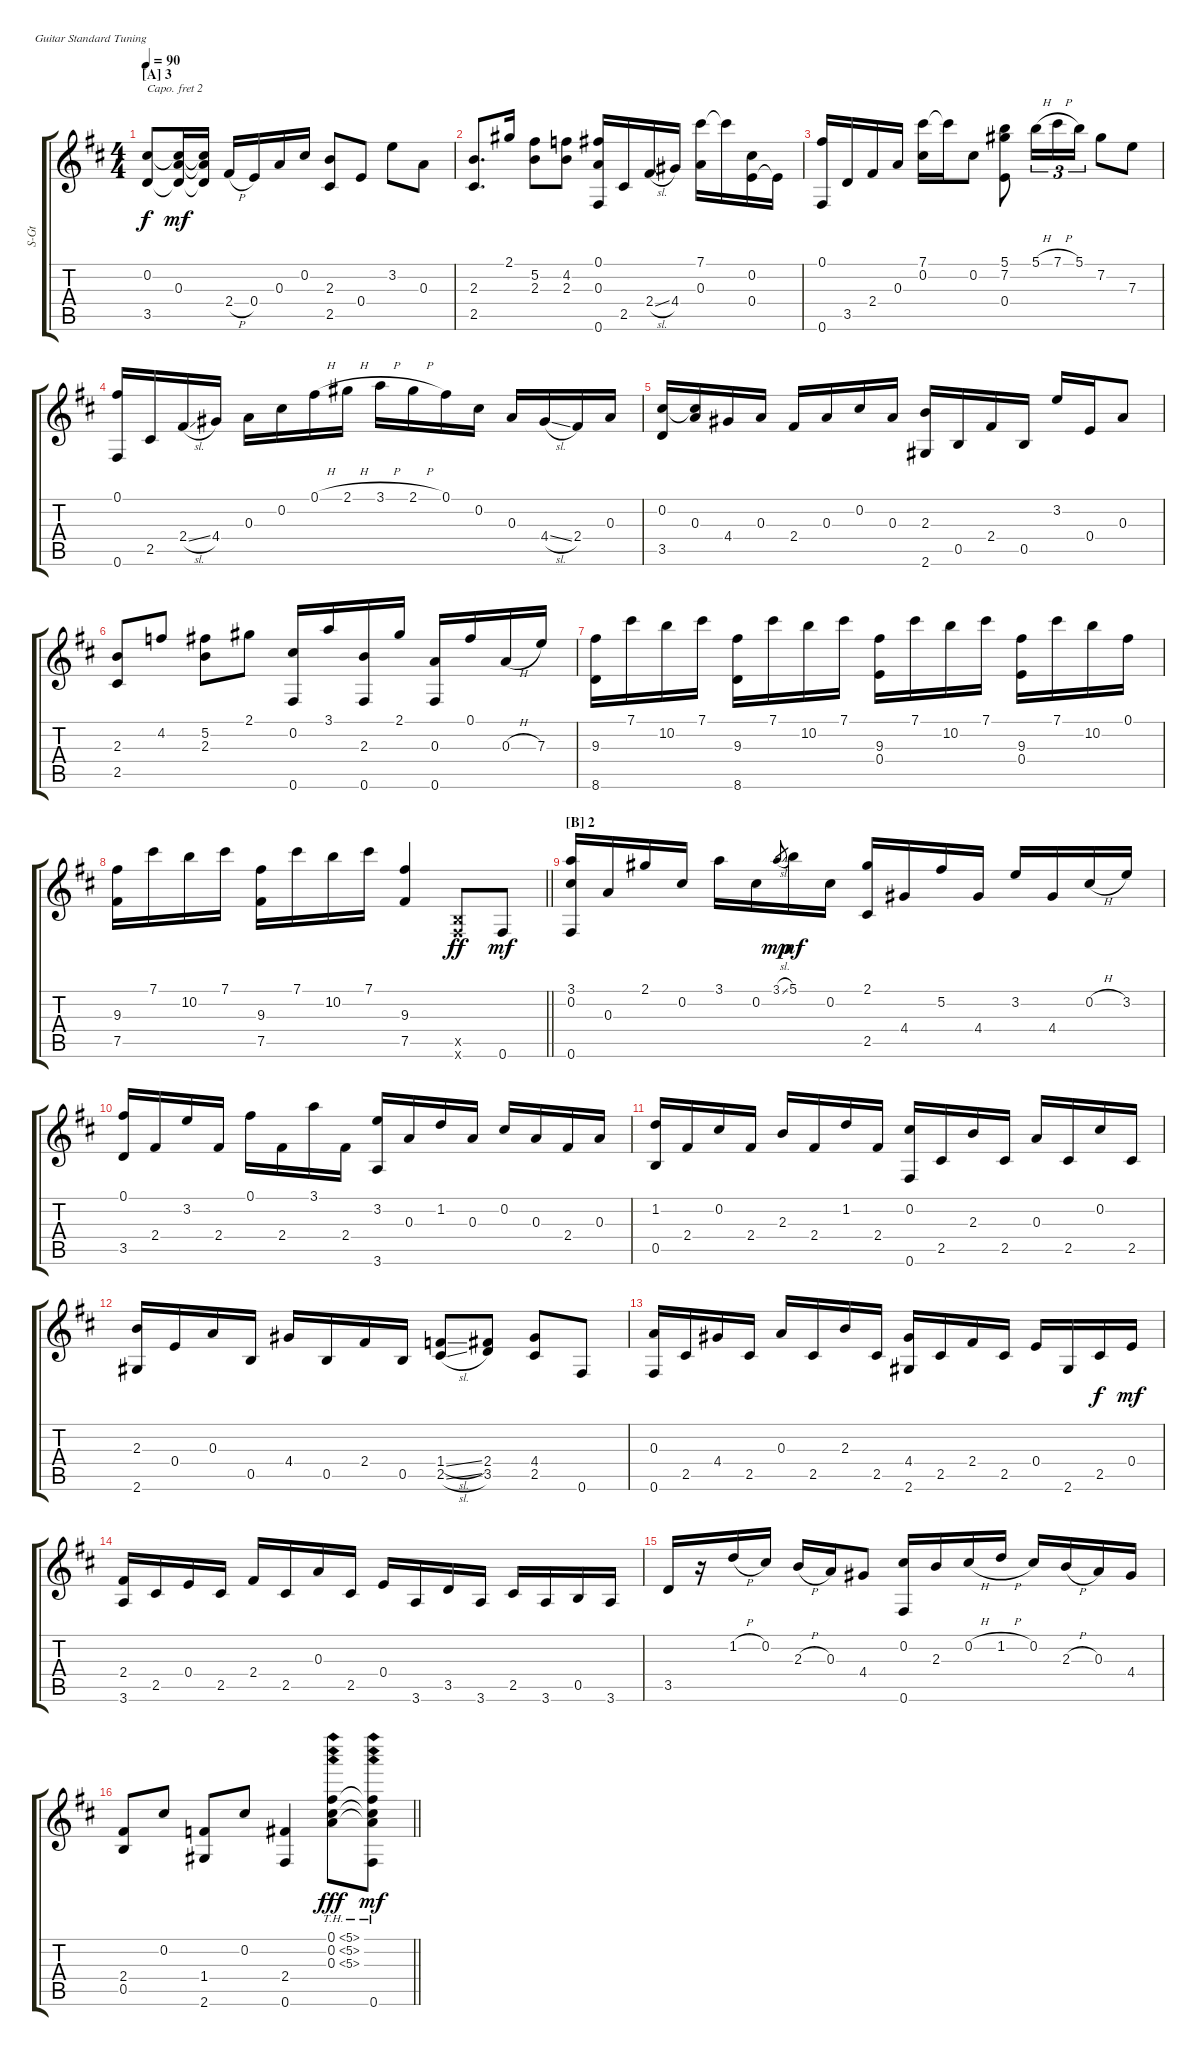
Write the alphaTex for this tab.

\bracketExtendMode groupsimilarinstruments
\track ("Guitar" "S-Gt") {instrument acousticguitarsteel}
\staff {score tabs}
\capo 2
\tuning (E4 B3 G3 D3 A2 E2)
\ts (4 4)
\section ("A" "3")
\tempo 90
\clef g2
\ks d
(0.2{acc forcenatural} 3.5{acc forcenatural}).8{dy f beam Up} (0.2{t acc forcenatural} 3.5{t acc forcenatural} 0.3{acc forcenatural}).16{dy mf beam Up} (3.5{t acc forcenatural} 0.2{t acc forcenatural} 0.3{t acc forcenatural}).16{beam Up} 2.4{h acc forcenatural}.16{beam Up} 0.4{acc forcenatural}.16{beam Up} 0.3{acc forcenatural}.16{beam Up} 0.2{acc forcenatural}.16{beam Up} (2.3{acc forcenatural} 2.5{acc forcenatural}).8{beam Up} 0.4{acc forcenatural}.8{beam Up} 3.2{acc forcenatural}.8{beam Down} 0.3{acc forcenatural}.8{beam Down} |
(2.3{acc forcenatural} 2.5{acc forcenatural}).8{d beam Up} 2.1{acc #}.16{beam Up} (5.2{acc forcenatural} 2.3{acc forcenatural}).8{beam Down} (4.2{acc b} 2.3{acc forcenatural}).8{beam Down} (0.1{acc forcenatural} 0.3{acc forcenatural} 0.6{acc forcenatural}).16{beam Up} 2.5{acc forcenatural}.16{beam Up} 2.4{sl acc forcenatural}.16{beam Up} 4.4{acc #}.16{beam Up} (7.1{acc forcenatural} 0.3{acc forcenatural}).16{beam Down} 7.1{t acc forcenatural}.16{beam Down} (0.2{acc forcenatural} 0.4{acc forcenatural}).16{beam Down} 0.4{t acc forcenatural}.16{beam Down} |
(0.6{acc forcenatural} 0.1{acc forcenatural}).16{beam Up} 3.5{acc forcenatural}.16{beam Up} 2.4{acc forcenatural}.16{beam Up} 0.3{acc forcenatural}.16{beam Up} (0.2{acc forcenatural} 7.1{acc forcenatural}).16{beam Down} 7.1{t acc forcenatural}.16{beam Down} 0.2{acc forcenatural}.8{beam Down} (5.1{acc forcenatural} 7.2{acc #} 0.4{acc forcenatural}).8{beam Down} 5.1{h acc forcenatural}.16{tu (3 2) beam Down} 7.1{h acc forcenatural}.16{tu (3 2) beam Down} 5.1{acc forcenatural}.16{tu (3 2) beam Down} 7.2{acc #}.8{beam Down} 7.3{acc forcenatural}.8{beam Down} |
(0.1{acc forcenatural} 0.6{acc forcenatural}).16{beam Up} 2.5{acc forcenatural}.16{beam Up} 2.4{sl acc forcenatural}.16{beam Up} 4.4{acc #}.16{beam Up} 0.3{acc forcenatural}.16{beam Down} 0.2{acc forcenatural}.16{beam Down} 0.1{h acc forcenatural}.16{beam Down} 2.1{h acc #}.16{beam Down} 3.1{h acc forcenatural}.16{beam Down} 2.1{h acc #}.16{beam Down} 0.1{acc forcenatural}.16{beam Down} 0.2{acc forcenatural}.16{beam Down} 0.3{acc forcenatural}.16{beam Up} 4.4{sl acc #}.16{beam Up} 2.4{acc forcenatural}.16{beam Up} 0.3{acc forcenatural}.16{beam Up} |
(0.2{acc forcenatural} 3.5{acc forcenatural}).16{beam Up} (0.3{acc forcenatural} 0.2{t acc forcenatural}).16{beam Up} 4.4{acc #}.16{beam Up} 0.3{acc forcenatural}.16{beam Up} 2.4{acc forcenatural}.16{beam Up} 0.3{acc forcenatural}.16{beam Up} 0.2{acc forcenatural}.16{beam Up} 0.3{acc forcenatural}.16{beam Up} (2.6{acc #} 2.3{acc forcenatural}).16{beam Up} 0.5{acc forcenatural}.16{beam Up} 2.4{acc forcenatural}.16{beam Up} 0.5{acc forcenatural}.16{beam Up} 3.2{acc forcenatural}.16{beam Up} 0.4{acc forcenatural}.16{beam Up} 0.3{acc forcenatural}.8{beam Up} |
(2.3{acc forcenatural} 2.5{acc forcenatural}).8{beam Up} 4.2{acc b}.8{beam Up} (5.2{acc forcenatural} 2.3{acc forcenatural}).8{beam Down} 2.1{acc #}.8{beam Down} (0.2{acc forcenatural} 0.6{acc forcenatural}).16{beam Up} 3.1{acc forcenatural}.16{beam Up} (2.3{acc forcenatural} 0.6{acc forcenatural}).16{beam Up} 2.1{acc #}.16{beam Up} (0.3{acc forcenatural} 0.6{acc forcenatural}).16{beam Up} 0.1{acc forcenatural}.16{beam Up} 0.3{h acc forcenatural}.16{beam Up} 7.3{acc forcenatural}.16{beam Up} |
(9.3{acc forcenatural} 8.6{acc forcenatural}).16{beam Down} 7.1{acc forcenatural}.16{beam Down} 10.2{acc forcenatural}.16{beam Down} 7.1{acc forcenatural}.16{beam Down} (9.3{acc forcenatural} 8.6{acc forcenatural}).16{beam Down} 7.1{acc forcenatural}.16{beam Down} 10.2{acc forcenatural}.16{beam Down} 7.1{acc forcenatural}.16{beam Down} (9.3{acc forcenatural} 0.4{acc forcenatural}).16{beam Down} 7.1{acc forcenatural}.16{beam Down} 10.2{acc forcenatural}.16{beam Down} 7.1{acc forcenatural}.16{beam Down} (9.3{acc forcenatural} 0.4{acc forcenatural}).16{beam Down} 7.1{acc forcenatural}.16{beam Down} 10.2{acc forcenatural}.16{beam Down} 0.1{acc forcenatural}.16{beam Down} |
\barLineRight lightlight
(9.3{acc forcenatural} 7.5{acc forcenatural}).16{beam Down} 7.1{acc forcenatural}.16{beam Down} 10.2{acc forcenatural}.16{beam Down} 7.1{acc forcenatural}.16{beam Down} (9.3{acc forcenatural} 7.5{acc forcenatural}).16{beam Down} 7.1{acc forcenatural}.16{beam Down} 10.2{acc forcenatural}.16{beam Down} 7.1{acc forcenatural}.16{beam Down} (9.3{acc forcenatural} 7.5{acc forcenatural}).4{beam Up} (0.6{x acc forcenatural} 0.5{x acc forcenatural}).8{dy ff beam Up} 0.6{acc forcenatural}.8{dy mf beam Up} |
\section ("B" "2")
(3.1{acc forcenatural} 0.6{acc forcenatural} 0.2{acc forcenatural}).16{beam Up} 0.3{acc forcenatural}.16{beam Up} 2.1{acc #}.16{beam Up} 0.2{acc forcenatural}.16{beam Up} 3.1{acc forcenatural}.16{beam Down} 0.2{acc forcenatural}.16{beam Down} 3.1{sl acc forcenatural}.8{gr dy mp beam Up} 5.1{acc forcenatural}.16{dy mf beam Down} 0.2{acc forcenatural}.16{beam Down} (2.1{acc #} 2.5{acc forcenatural}).16{beam Up} 4.4{acc #}.16{beam Up} 5.2{acc forcenatural}.16{beam Up} 4.4{acc #}.16{beam Up} 3.2{acc forcenatural}.16{beam Up} 4.4{acc #}.16{beam Up} 0.2{h acc forcenatural}.16{beam Up} 3.2{acc forcenatural}.16{beam Up} |
(0.1{acc forcenatural} 3.5{acc forcenatural}).16{beam Up} 2.4{acc forcenatural}.16{beam Up} 3.2{acc forcenatural}.16{beam Up} 2.4{acc forcenatural}.16{beam Up} 0.1{acc forcenatural}.16{beam Down} 2.4{acc forcenatural}.16{beam Down} 3.1{acc forcenatural}.16{beam Down} 2.4{acc forcenatural}.16{beam Down} (3.2{acc forcenatural} 3.6{acc forcenatural}).16{beam Up} 0.3{acc forcenatural}.16{beam Up} 1.2{acc forcenatural}.16{beam Up} 0.3{acc forcenatural}.16{beam Up} 0.2{acc forcenatural}.16{beam Up} 0.3{acc forcenatural}.16{beam Up} 2.4{acc forcenatural}.16{beam Up} 0.3{acc forcenatural}.16{beam Up} |
(1.2{acc forcenatural} 0.5{acc forcenatural}).16{beam Up} 2.4{acc forcenatural}.16{beam Up} 0.2{acc forcenatural}.16{beam Up} 2.4{acc forcenatural}.16{beam Up} 2.3{acc forcenatural}.16{beam Up} 2.4{acc forcenatural}.16{beam Up} 1.2{acc forcenatural}.16{beam Up} 2.4{acc forcenatural}.16{beam Up} (0.2{acc forcenatural} 0.6{acc forcenatural}).16{beam Up} 2.5{acc forcenatural}.16{beam Up} 2.3{acc forcenatural}.16{beam Up} 2.5{acc forcenatural}.16{beam Up} 0.3{acc forcenatural}.16{beam Up} 2.5{acc forcenatural}.16{beam Up} 0.2{acc forcenatural}.16{beam Up} 2.5{acc forcenatural}.16{beam Up} |
(2.3{acc forcenatural} 2.6{acc #}).16{beam Up} 0.4{acc forcenatural}.16{beam Up} 0.3{acc forcenatural}.16{beam Up} 0.5{acc forcenatural}.16{beam Up} 4.4{acc #}.16{beam Up} 0.5{acc forcenatural}.16{beam Up} 2.4{acc forcenatural}.16{beam Up} 0.5{acc forcenatural}.16{beam Up} (1.4{sl acc b} 2.5{sl acc forcenatural}).8{beam Up} (2.4{acc forcenatural} 3.5{acc forcenatural}).8{beam Up} (4.4{acc #} 2.5{acc forcenatural}).8{beam Up} 0.6{acc forcenatural}.8{beam Up} |
(0.3{acc forcenatural} 0.6{acc forcenatural}).16{beam Up} 2.5{acc forcenatural}.16{beam Up} 4.4{acc #}.16{beam Up} 2.5{acc forcenatural}.16{beam Up} 0.3{acc forcenatural}.16{beam Up} 2.5{acc forcenatural}.16{beam Up} 2.3{acc forcenatural}.16{beam Up} 2.5{acc forcenatural}.16{beam Up} (4.4{acc #} 2.6{acc #}).16{beam Up} 2.5{acc forcenatural}.16{beam Up} 2.4{acc forcenatural}.16{beam Up} 2.5{acc forcenatural}.16{beam Up} 0.4{acc forcenatural}.16{beam Up} 2.6{acc #}.16{beam Up} 2.5{acc forcenatural}.16{dy f beam Up} 0.4{acc forcenatural}.16{dy mf beam Up} |
(2.4{acc forcenatural} 3.6{acc forcenatural}).16{beam Up} 2.5{acc forcenatural}.16{beam Up} 0.4{acc forcenatural}.16{beam Up} 2.5{acc forcenatural}.16{beam Up} 2.4{acc forcenatural}.16{beam Up} 2.5{acc forcenatural}.16{beam Up} 0.3{acc forcenatural}.16{beam Up} 2.5{acc forcenatural}.16{beam Up} 0.4{acc forcenatural}.16{beam Up} 3.6{acc forcenatural}.16{beam Up} 3.5{acc forcenatural}.16{beam Up} 3.6{acc forcenatural}.16{beam Up} 2.5{acc forcenatural}.16{beam Up} 3.6{acc forcenatural}.16{beam Up} 0.5{acc forcenatural}.16{beam Up} 3.6{acc forcenatural}.16{beam Up} |
3.5{acc forcenatural}.16{beam Up} r.16{beam Up} 1.2{h acc forcenatural}.16{beam Up} 0.2{acc forcenatural}.16{beam Up} 2.3{h acc forcenatural}.16{beam Up} 0.3{acc forcenatural}.16{beam Up} 4.4{acc #}.8{beam Up} (0.2{acc forcenatural} 0.6{acc forcenatural}).16{beam Up} 2.3{acc forcenatural}.16{beam Up} 0.2{h acc forcenatural}.16{beam Up} 1.2{h acc forcenatural}.16{beam Up} 0.2{acc forcenatural}.16{beam Up} 2.3{h acc forcenatural}.16{beam Up} 0.3{acc forcenatural}.16{beam Up} 4.4{acc #}.16{beam Up} |
\barLineRight lightlight
(2.4{acc forcenatural} 0.5{acc forcenatural}).8{beam Up} 0.2{acc forcenatural}.8{beam Up} (1.4{acc b} 2.6{acc #}).8{beam Up} 0.2{acc forcenatural}.8{beam Up} (2.4{acc forcenatural} 0.6{acc forcenatural}).4{beam Up} (0.1{th 5 acc forcenatural} 0.2{th 5 acc forcenatural} 0.3{th 5 acc forcenatural}).8{dy fff beam Down} (0.1{th 5 t acc forcenatural} 0.2{th 5 t acc forcenatural} 0.3{th 5 t acc forcenatural} 0.6{acc forcenatural}).8{dy mf beam Down}
